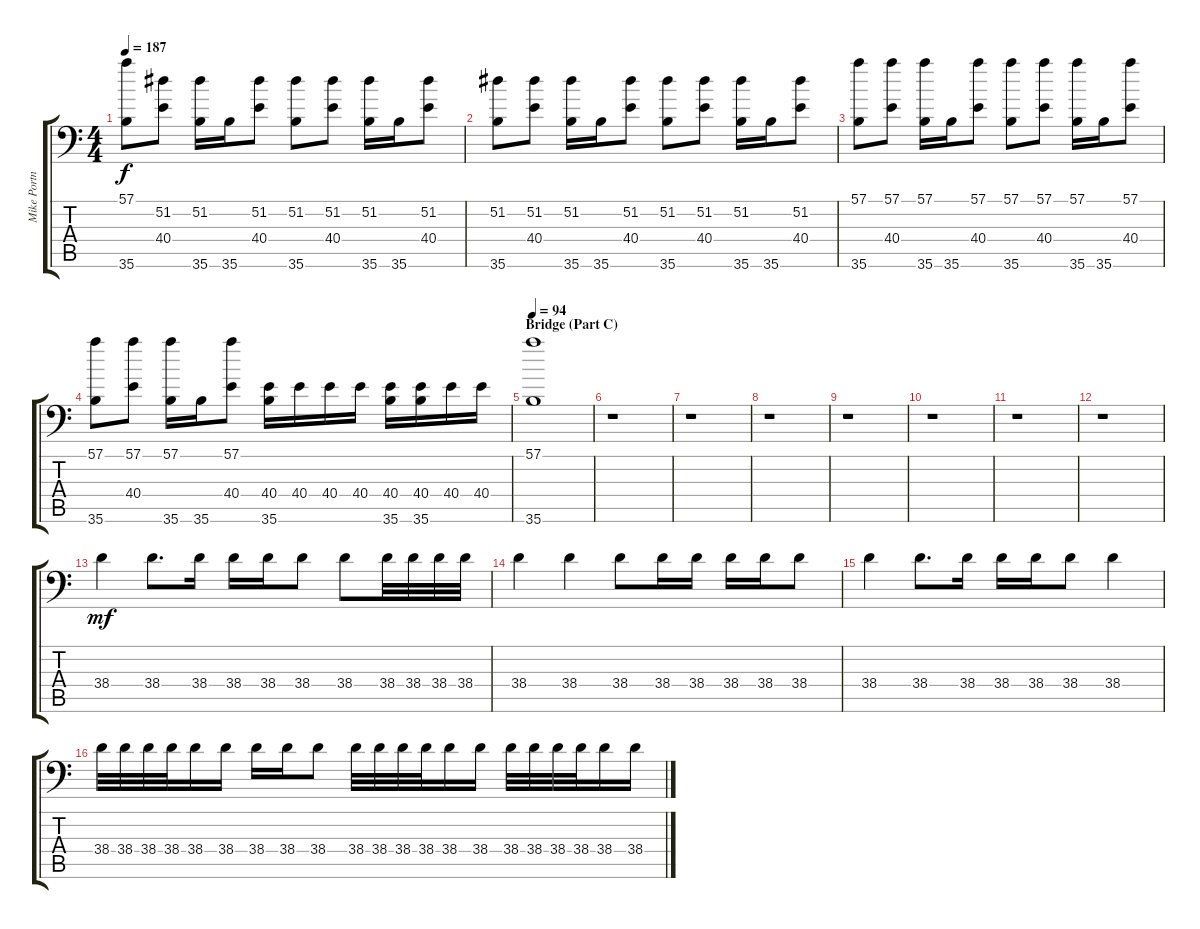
\track ("Mike Portnoy (Drums)" "Mike Portn") {instrument acousticgrandpiano}
\staff {score tabs}
\tuning (C-1 C-1 C-1 C-1 C-1 C-1) {hide}
\ts (4 4)
\tempo 187
\clef f4
\ks c
(57.1 35.6).8{dy f} (51.2 40.4).8 (51.2 35.6).16 35.6.16 (51.2 40.4).8 (51.2 35.6).8 (51.2 40.4).8 (51.2 35.6).16 35.6.16 (51.2 40.4).8 |
(51.2 35.6).8 (51.2 40.4).8 (51.2 35.6).16 35.6.16 (51.2 40.4).8 (51.2 35.6).8 (51.2 40.4).8 (51.2 35.6).16 35.6.16 (51.2 40.4).8 |
(57.1 35.6).8 (57.1 40.4).8 (57.1 35.6).16 35.6.16 (57.1 40.4).8 (57.1 35.6).8 (57.1 40.4).8 (57.1 35.6).16 35.6.16 (57.1 40.4).8 |
(57.1 35.6).8 (57.1 40.4).8 (57.1 35.6).16 35.6.16 (57.1 40.4).8 (40.4 35.6).16 40.4.16 40.4.16 40.4.16 (40.4 35.6).16 (40.4 35.6).16 40.4.16 40.4.16 |
\section ("" "Bridge (Part C)")
\tempo 94
(57.1 35.6).1 |
r.1 |
r.1 |
r.1 |
r.1 |
r.1 |
r.1 |
r.1 |
38.4.4{dy mf} 38.4.8{d} 38.4.16 38.4.16 38.4.16 38.4.8 38.4.8 38.4.32 38.4.32 38.4.32 38.4.32 |
38.4.4 38.4.4 38.4.8 38.4.16 38.4.16 38.4.16 38.4.16 38.4.8 |
38.4.4 38.4.8{d} 38.4.16 38.4.16 38.4.16 38.4.8 38.4.4 |
38.4.32 38.4.32 38.4.32 38.4.32 38.4.16 38.4.16 38.4.16 38.4.16 38.4.8 38.4.32 38.4.32 38.4.32 38.4.32 38.4.16 38.4.16 38.4.32 38.4.32 38.4.32 38.4.32 38.4.16 38.4.16
